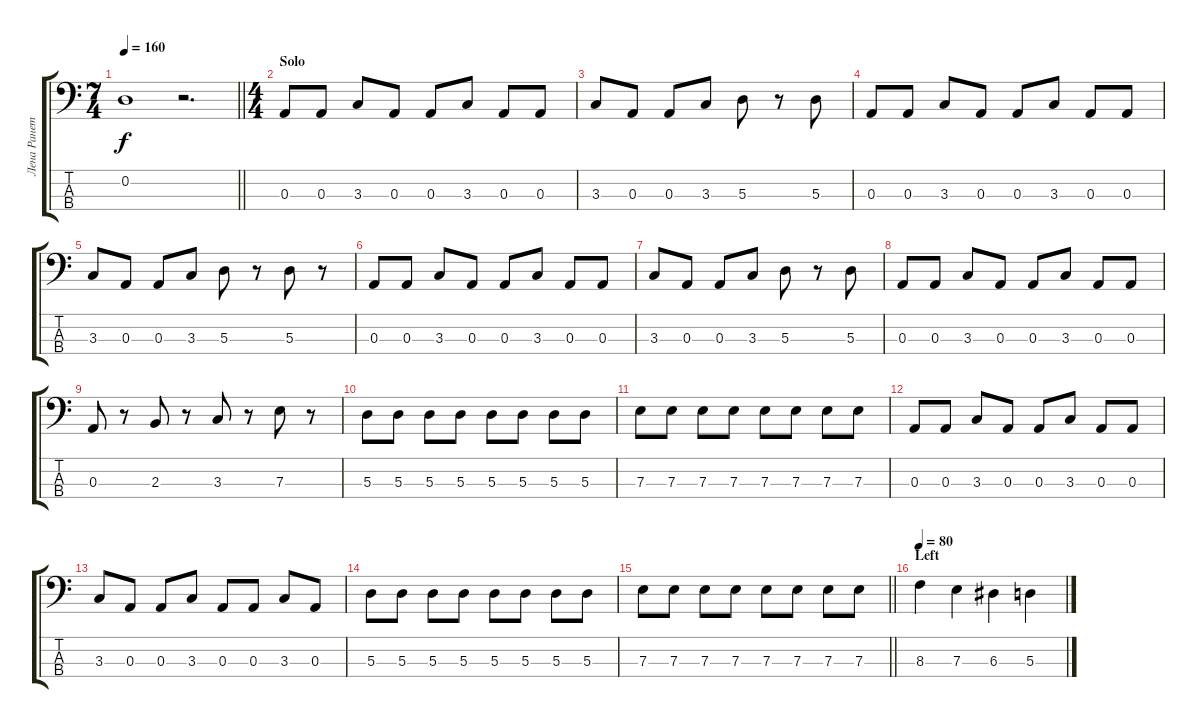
\track ("Лена Ранетка" "Лена Ранет") {instrument electricbassfinger}
\staff {score tabs}
\tuning (G2 D2 A1 E1) {hide}
\ts (7 4)
\tempo 160
\clef f4
\barLineRight lightlight
\ks c
0.2.1{dy f} r.2{d} |
\ts (4 4)
\section ("" "Solo")
0.3.8 0.3.8 3.3.8 0.3.8 0.3.8 3.3.8 0.3.8 0.3.8 |
3.3.8 0.3.8 0.3.8 3.3.8 5.3.8 r.8 5.3.8 |
0.3.8 0.3.8 3.3.8 0.3.8 0.3.8 3.3.8 0.3.8 0.3.8 |
3.3.8 0.3.8 0.3.8 3.3.8 5.3.8 r.8 5.3.8 r.8 |
0.3.8 0.3.8 3.3.8 0.3.8 0.3.8 3.3.8 0.3.8 0.3.8 |
3.3.8 0.3.8 0.3.8 3.3.8 5.3.8 r.8 5.3.8 |
0.3.8 0.3.8 3.3.8 0.3.8 0.3.8 3.3.8 0.3.8 0.3.8 |
0.3.8{volume 16 instrument slapbass2} r.8 2.3.8 r.8 3.3.8 r.8 7.3.8 r.8 |
5.3.8{volume 13 instrument electricbassfinger} 5.3.8 5.3.8 5.3.8 5.3.8 5.3.8 5.3.8 5.3.8 |
7.3.8 7.3.8 7.3.8 7.3.8 7.3.8 7.3.8 7.3.8 7.3.8 |
0.3.8 0.3.8 3.3.8 0.3.8 0.3.8 3.3.8 0.3.8 0.3.8 |
3.3.8 0.3.8 0.3.8 3.3.8 0.3.8 0.3.8 3.3.8 0.3.8 |
5.3.8{volume 13 instrument electricbassfinger} 5.3.8 5.3.8 5.3.8 5.3.8 5.3.8 5.3.8 5.3.8 |
\barLineRight lightlight
7.3.8 7.3.8 7.3.8 7.3.8 7.3.8 7.3.8 7.3.8 7.3.8 |
\section ("" "Left")
\tempo 80
8.3.4 7.3.4 6.3.4 5.3.4
